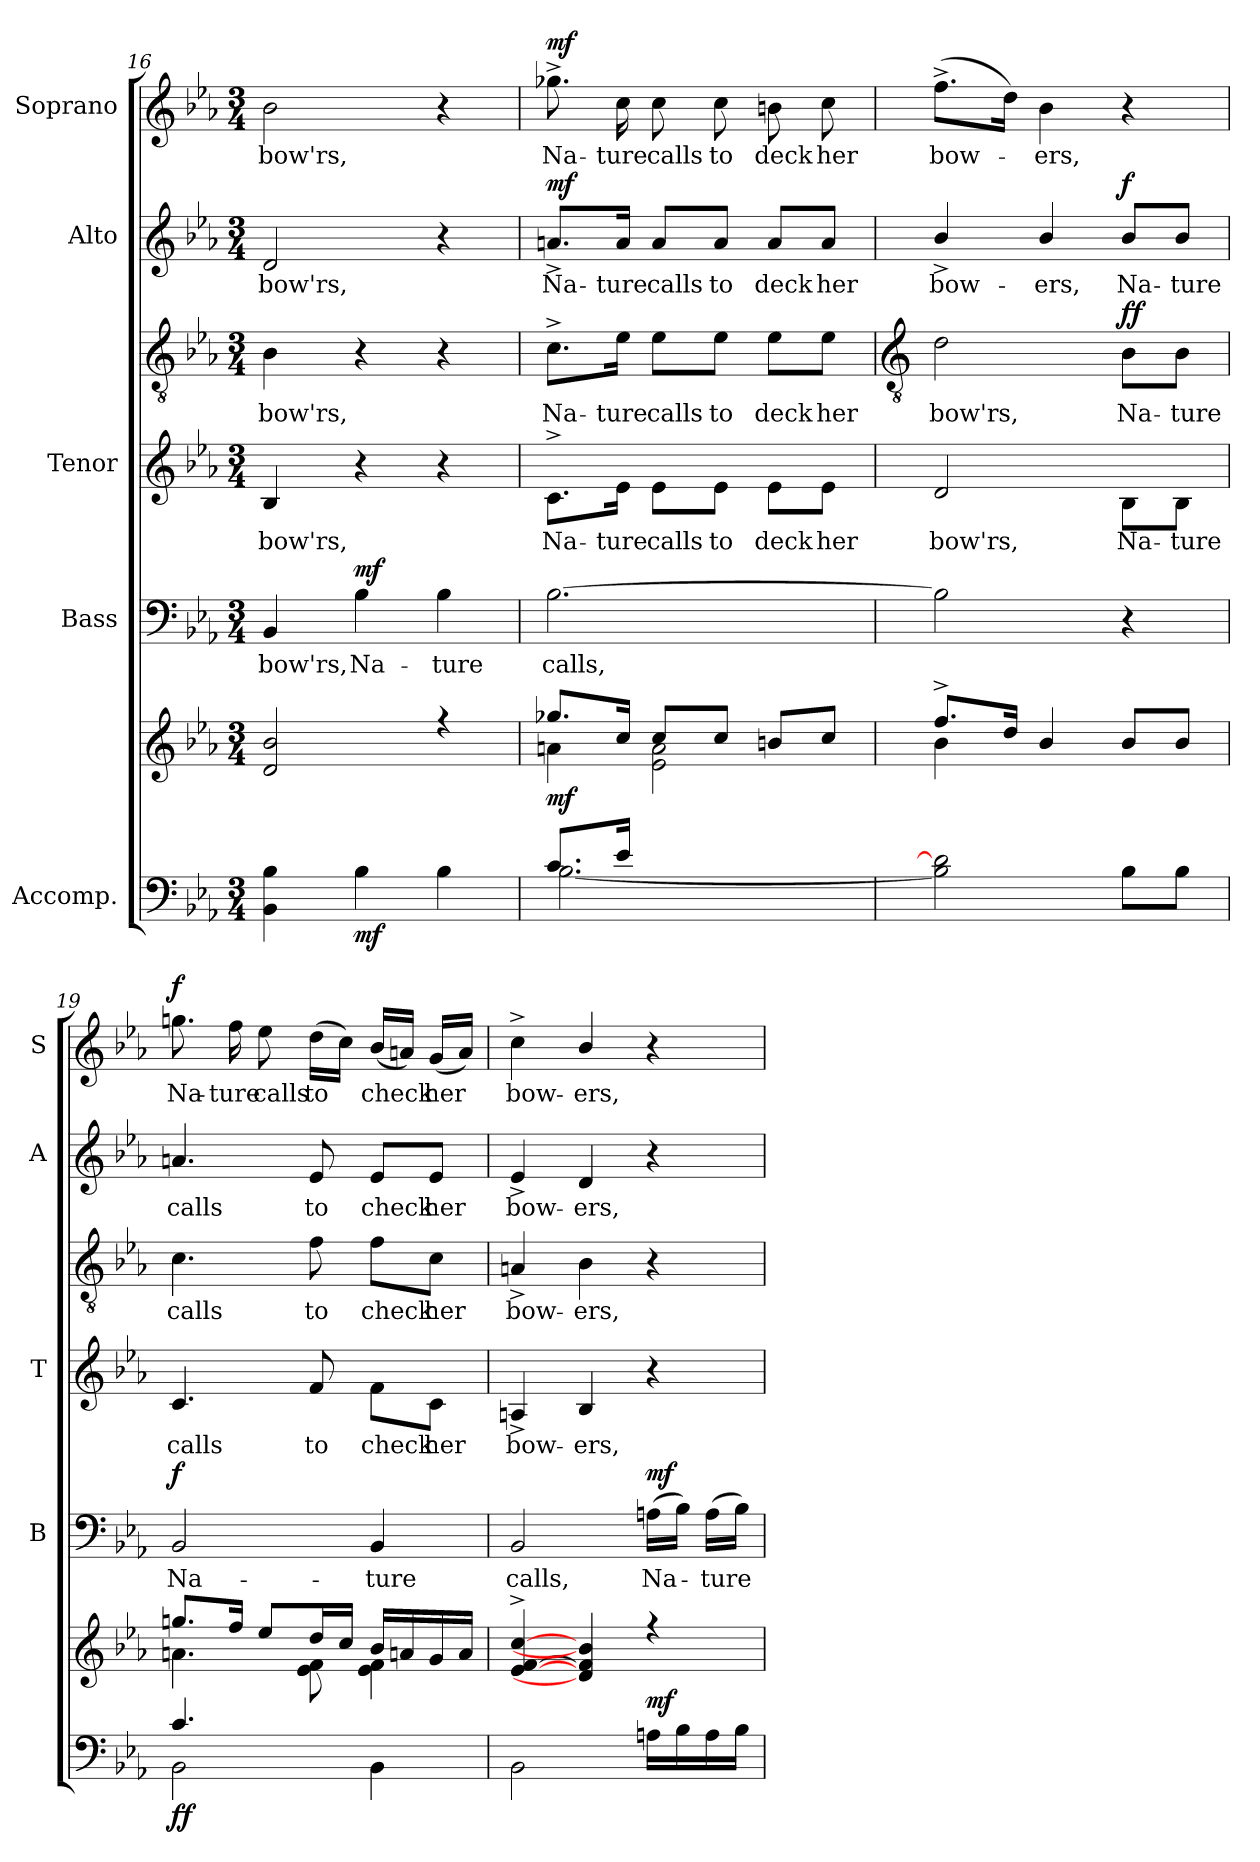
**kern	**kern	**dynam	**kern	**text	**dynam	**kern	**text	**kern	**text	**dynam	**kern	**text	**dynam	**kern	**text	**dynam
*part5	*part5	*part5	*part4	*part4	*part4	*part3	*part3	*part3	*part3	*part3	*part2	*part2	*part2	*part1	*part1	*part1
*staff7	*staff6	*staff6/7	*staff5	*staff5	*staff5	*staff4	*staff4	*staff3	*staff3	*staff3/4	*staff2	*staff2	*staff2	*staff1	*staff1	*staff1
*I"Accomp.	*	*	*I"Bass	*	*	*I"Tenor	*	*	*	*	*I"Alto	*	*	*I"Soprano	*	*
*	*	*	*I'B	*	*	*I'T	*	*	*	*	*I'A	*	*	*I'S	*	*
*clefF4	*clefG2	*	*clefF4	*	*	*	*	*clefGv2	*	*	*clefG2	*	*	*clefG2	*	*
*k[b-e-a-]	*k[b-e-a-]	*	*k[b-e-a-]	*	*	*k[b-e-a-]	*	*k[b-e-a-]	*	*	*k[b-e-a-]	*	*	*k[b-e-a-]	*	*
*E-:	*E-:	*	*E-:	*	*	*E-:	*	*E-:	*	*	*E-:	*	*	*E-:	*	*
*M3/4	*M3/4	*	*M3/4	*	*	*M3/4	*	*M3/4	*	*	*M3/4	*	*	*M3/4	*	*
=16	=16	=16	=16	=16	=16	=16	=16	=16	=16	=16	=16	=16	=16	=16	=16	=16
!LO:N:vis=1	!	!	!	!LO:LY:b	!	!	!LO:LY:b	!	!LO:LY:b	!	!	!LO:LY:b	!	!	!LO:LY:b	!
*^	*^	*	*	*	*	*	*	*	*	*	*	*	*	*	*	*
2.ryy	4BB-\ 4B-\	2d/ 2b-/	2.ryy	.	4BB-	bow'rs,	.	4B-	bow'rs,	4B-	bow'rs,	.	2d	bow'rs,	.	2b-	bow'rs,	.
!	!	!	!	!LO:DY:b=2	!	!LO:LY:b	!LO:DY:b	!	!	!	!	!	!	!	!	!	!	!
.	4B-\	.	.	mf	4B-	Na-	mf	4r	.	4r	.	.	.	.	.	.	.	.
!	!	!	!	!	!	!LO:LY:b	!	!	!	!	!	!	!	!	!	!	!	!
.	4B-\	4r	.	.	4B-	-ture	.	4r	.	4r	.	.	4r	.	.	4r	.	.
=17	=17	=17	=17	=17	=17	=17	=17	=17	=17	=17	=17	=17	=17	=17	=17	=17	=17	=17
!	!	!	!	!LO:DY:b	!	!LO:LY:b	!	!	!LO:LY:b	!	!LO:LY:b	!LO:DY:b=2	!	!LO:LY:b	!	!	!LO:LY:b	!
!	!	!	!	!	!	!	!	!	!	!	!	!LO:DY:n=1:b	!	!	!LO:DY:b	!	!	!LO:DY:b
8.c/L	[2.B-\	8.gg-X/L	4an\	mf	[2.B-	calls,	.	8.c^\L	Na-	8.c^\L	Na-	mf mf	8.an^/L	Na-	mf	8.gg-X^	Na-	mf
!	!	!	!	!	!	!	!	!	!LO:LY:b	!	!LO:LY:b	!	!	!LO:LY:b	!	!	!LO:LY:b	!
16e-/J	.	16cc/J	.	.	.	.	.	16e-\Jk	-ture	16e-\Jk	-ture	.	16a/Jk	-ture	.	16cc	-ture	.
!	!	!	!	!	!	!	!	!	!LO:LY:b	!	!LO:LY:b	!	!	!LO:LY:b	!	!	!LO:LY:b	!
4ryy	.	8cc/L	2e-\ 2a\	.	.	.	.	8e-\L	calls	8e-\L	calls	.	8a/L	calls	.	8cc	calls	.
!	!	!	!	!	!	!	!	!	!LO:LY:b	!	!LO:LY:b	!	!	!LO:LY:b	!	!	!LO:LY:b	!
.	.	8cc/J	.	.	.	.	.	8e-\J	to	8e-\J	to	.	8a/J	to	.	8cc	to	.
!	!	!	!	!	!	!	!	!	!LO:LY:b	!	!LO:LY:b	!	!	!LO:LY:b	!	!	!LO:LY:b	!
4ryy	.	8bn/L	.	.	.	.	.	8e-\L	deck	8e-\L	deck	.	8a/L	deck	.	8bn	deck	.
!	!	!	!	!	!	!	!	!	!LO:LY:b	!	!LO:LY:b	!	!	!LO:LY:b	!	!	!LO:LY:b	!
.	.	8cc/J	.	.	.	.	.	8e-\J	her	8e-\J	her	.	8a/J	her	.	8cc	her	.
!!LO:LB:g=z
=18	=18	=18	=18	=18	=18	=18	=18	=18	=18	=18	=18	=18	=18	=18	=18	=18	=18	=18
*	*	*	*	*	*	*	*	*	*	*clefGv2	*	*	*	*	*	*	*	*
!	!	!	!	!	!	!	!	!	!LO:LY:b	!	!LO:LY:b	!	!	!LO:LY:b	!	!	!LO:LY:b	!
2ryy	2B-\] 2d\]	8.ff^/L	4b-\	.	2B-]	.	.	2d	bow'rs,	2d	bow'rs,	.	4b-^/	bow-	.	(>8.ff^L	bow-	.
.	.	16dd/J	.	.	.	.	.	.	.	.	.	.	.	.	.	16ddJ)	.	.
!	!	!	!	!	!	!	!	!	!	!	!	!	!	!LO:LY:b	!	!	!LO:LY:b	!
.	.	4b-/	4ryy	.	.	.	.	.	.	.	.	.	4b-/	-ers,	.	4b-	ers,	.
!	!	!	!	!	!	!	!	!	!LO:LY:b	!	!LO:LY:b	!LO:DY:b=2	!	!LO:LY:b	!	!	!	!
!	!	!	!	!	!	!	!	!	!	!	!	!LO:DY:n=1:b	!	!	!LO:DY:b	!	!	!
4ryy	8B-\L	8b-/L	4ryy	.	4r	.	.	8B-\L	Na-	8B-\L	Na-	f f	8b-/L	Na-	f	4r	.	.
!	!	!	!	!	!	!	!	!	!LO:LY:b	!	!LO:LY:b	!	!	!LO:LY:b	!	!	!	!
.	8B-\J	8b-/J	.	.	.	.	.	8B-\J	-ture	8B-\J	-ture	.	8b-/J	-ture	.	.	.	.
=19	=19	=19	=19	=19	=19	=19	=19	=19	=19	=19	=19	=19	=19	=19	=19	=19	=19	=19
!	!	!	!	!LO:DY:b=2	!	!LO:LY:b	!	!	!LO:LY:b	!	!LO:LY:b	!	!	!LO:LY:b	!	!	!LO:LY:b	!
!	!	!	!	!LO:DY:n=1:b	!	!	!LO:DY:b	!	!	!	!	!	!	!	!	!	!	!LO:DY:b
4.c/	2BB-\	8.ggn/L	4.an\	f f	2BB-	Na-	f	4.c	calls	4.c	calls	.	4.an	calls	.	8.ggn	Na-	f
!	!	!	!	!	!	!	!	!	!	!	!	!	!	!	!	!	!LO:LY:b	!
.	.	16ff/J	.	.	.	.	.	.	.	.	.	.	.	.	.	16ff	-ture	.
!	!	!	!	!	!	!	!	!	!	!	!	!	!	!	!	!	!LO:LY:b	!
.	.	8ee-/L	.	.	.	.	.	.	.	.	.	.	.	.	.	8ee-	calls	.
!	!	!	!	!	!	!	!	!	!LO:LY:b	!	!LO:LY:b	!	!	!LO:LY:b	!	!	!LO:LY:b	!
4.ryy	.	16dd/L	8e-\ 8f\	.	.	.	.	8f	to	8f	to	.	8e-	to	.	(>16ddLL	to	.
.	.	16cc/JJ	.	.	.	.	.	.	.	.	.	.	.	.	.	16ccJJ)	.	.
!	!	!	!	!	!	!LO:LY:b	!	!	!LO:LY:b	!	!LO:LY:b	!	!	!LO:LY:b	!	!	!LO:LY:b	!
.	4BB-\	16b-/LL	4e-\ 4f\	.	4BB-	-ture	.	8f\L	check	8f\L	check	.	8e-/L	check	.	(<16b-LL	check	.
.	.	16an/	.	.	.	.	.	.	.	.	.	.	.	.	.	16anJJ)	.	.
!	!	!	!	!	!	!	!	!	!LO:LY:b	!	!LO:LY:b	!	!	!LO:LY:b	!	!	!LO:LY:b	!
.	.	16g/	.	.	.	.	.	8c\J	her	8c\J	her	.	8e-/J	her	.	(<16gLL	her	.
.	.	16a/JJ	.	.	.	.	.	.	.	.	.	.	.	.	.	16aJJ)	.	.
=20	=20	=20	=20	=20	=20	=20	=20	=20	=20	=20	=20	=20	=20	=20	=20	=20	=20	=20
!LO:N:vis=1	!	!	!LO:N:vis=1	!	!	!LO:LY:b	!	!	!LO:LY:b	!	!LO:LY:b	!	!	!LO:LY:b	!	!	!LO:LY:b	!
2.ryy	2BB-\	[4e-/^ [4f/^ [4cc/^	2.ryy	.	2BB-	calls,	.	4An^	bow-	4An^	bow-	.	4e-^	bow-	.	4cc^	bow-	.
!	!	!	!	!	!	!	!	!	!LO:LY:b	!	!LO:LY:b	!	!	!LO:LY:b	!	!	!LO:LY:b	!
.	.	4d/] 4f/] 4b-/]	.	.	.	.	.	4B-	-ers,	4B-	-ers,	.	4d	-ers,	.	4b-/	-ers,	.
!	!	!	!	!LO:DY:a=2	!	!LO:LY:b	!LO:DY:b	!	!	!	!	!	!	!	!	!	!	!
.	16An\LL	4r	.	mf	(>16AnLL	Na-	mf	4r	.	4r	.	.	4r	.	.	4r	.	.
.	16B-\	.	.	.	16B-JJ)	.	.	.	.	.	.	.	.	.	.	.	.	.
!	!	!	!	!	!	!LO:LY:b	!	!	!	!	!	!	!	!	!	!	!	!
.	16A\	.	.	.	(>16ALL	ture	.	.	.	.	.	.	.	.	.	.	.	.
.	16B-\JJ	.	.	.	16B-JJ)	.	.	.	.	.	.	.	.	.	.	.	.	.
*v	*v	*	*	*	*	*	*	*	*	*	*	*	*	*	*	*	*	*
*	*v	*v	*	*	*	*	*	*	*	*	*	*	*	*	*	*	*
=	=	=	=	=	=	=	=	=	=	=	=	=	=	=	=	=
*-	*-	*-	*-	*-	*-	*-	*-	*-	*-	*-	*-	*-	*-	*-	*-	*-
